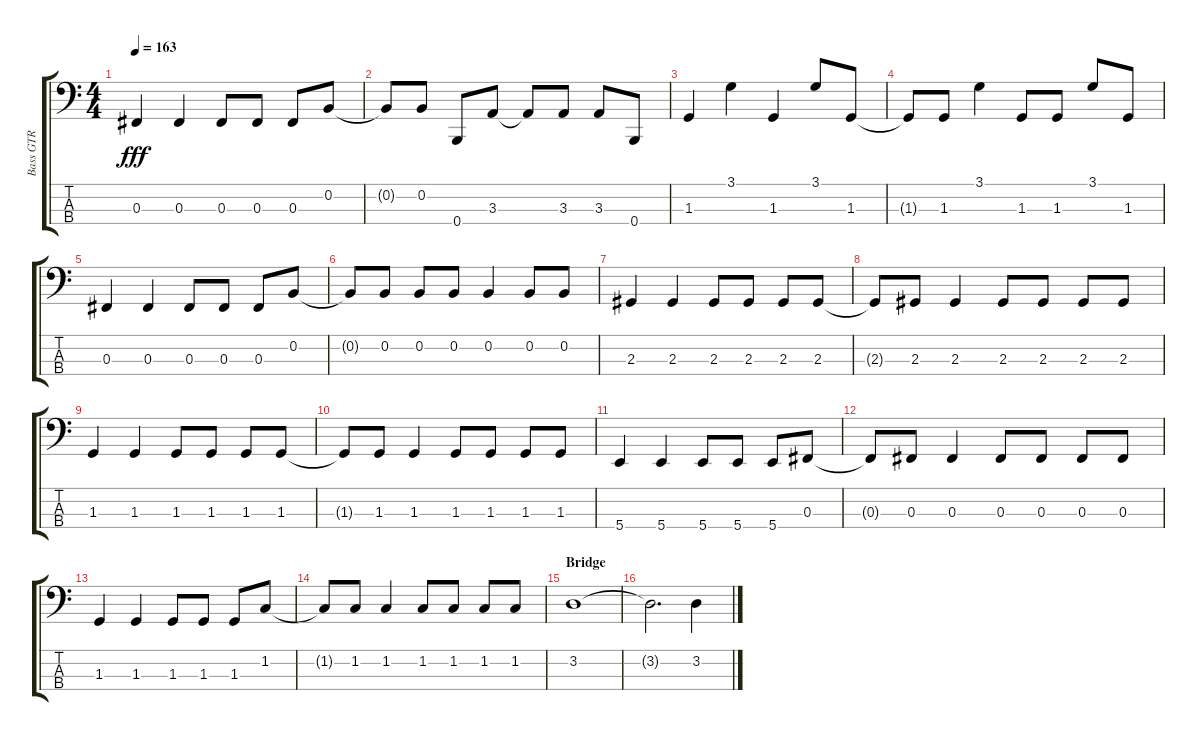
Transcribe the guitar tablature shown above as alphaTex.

\track ("Bass GTR" "Bass GTR") {instrument electricbassfinger}
\staff {score tabs}
\tuning (E2 B1 Gb1 B0) {hide}
\ts (4 4)
\tempo 163
\clef f4
\ks aminor
0.3.4{dy fff} 0.3.4 0.3.8 0.3.8 0.3.8 0.2.8 |
0.2{t}.8 0.2.8 0.4.8 3.3.8 3.3{t}.8 3.3.8 3.3.8 0.4.8 |
1.3.4 3.1.4 1.3.4 3.1.8 1.3.8 |
1.3{t}.8 1.3.8 3.1.4 1.3.8 1.3.8 3.1.8 1.3.8 |
0.3.4 0.3.4 0.3.8 0.3.8 0.3.8 0.2.8 |
0.2{t}.8 0.2.8 0.2.8 0.2.8 0.2.4 0.2.8 0.2.8 |
2.3.4 2.3.4 2.3.8 2.3.8 2.3.8 2.3.8 |
2.3{t}.8 2.3.8 2.3.4 2.3.8 2.3.8 2.3.8 2.3.8 |
1.3.4 1.3.4 1.3.8 1.3.8 1.3.8 1.3.8 |
1.3{t}.8 1.3.8 1.3.4 1.3.8 1.3.8 1.3.8 1.3.8 |
5.4.4 5.4.4 5.4.8 5.4.8 5.4.8 0.3.8 |
0.3{t}.8 0.3.8 0.3.4 0.3.8 0.3.8 0.3.8 0.3.8 |
1.3.4 1.3.4 1.3.8 1.3.8 1.3.8 1.2.8 |
1.2{t}.8 1.2.8 1.2.4 1.2.8 1.2.8 1.2.8 1.2.8 |
\section ("" "Bridge")
3.2.1 |
3.2{t}.2{d} 3.2.4
